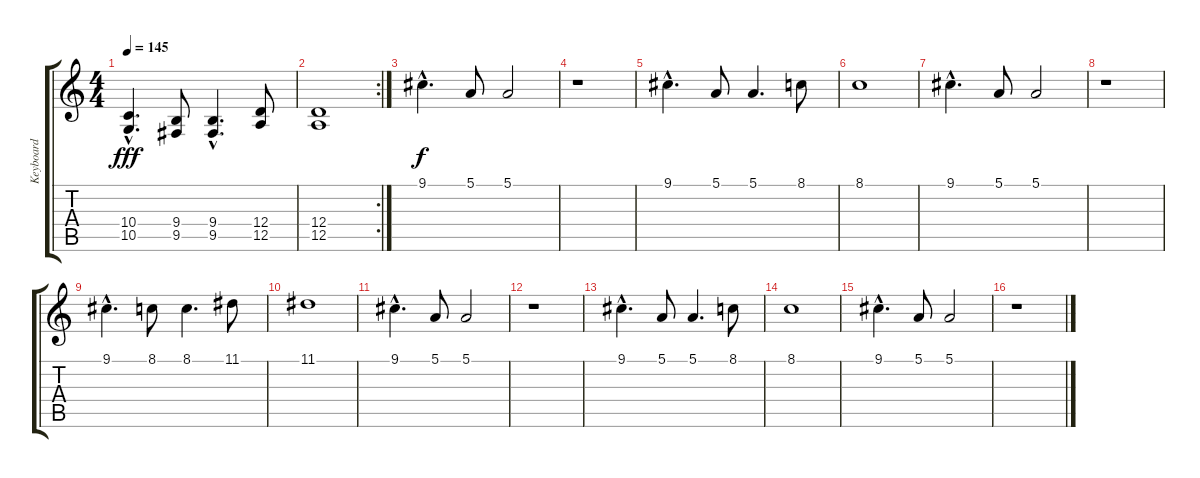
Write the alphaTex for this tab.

\track ("Keyboard" "Keyboard") {instrument stringensemble1}
\staff {score tabs}
\tuning (E4 B3 G3 D3 A2 E2) {hide}
\ts (4 4)
\tempo 145
\clef g2
\ks c
(10.4{hac} 10.5{hac}).4{d dy fff} (9.4 9.5).8 (9.4{hac} 9.5{hac}).4{d} (12.4 12.5).8 |
\rc 2
(12.4 12.5).1 |
9.1{hac}.4{d dy f volume 13 instrument pad4choir} 5.1.8 5.1.2 |
r.1 |
9.1{hac}.4{d} 5.1.8 5.1.4{d} 8.1.8 |
8.1.1 |
9.1{hac}.4{d} 5.1.8 5.1.2 |
r.1 |
9.1{hac}.4{d} 8.1.8 8.1.4{d} 11.1.8 |
11.1.1 |
9.1{hac}.4{d} 5.1.8 5.1.2 |
r.1 |
9.1{hac}.4{d} 5.1.8 5.1.4{d} 8.1.8 |
8.1.1 |
9.1{hac}.4{d} 5.1.8 5.1.2 |
r.1
